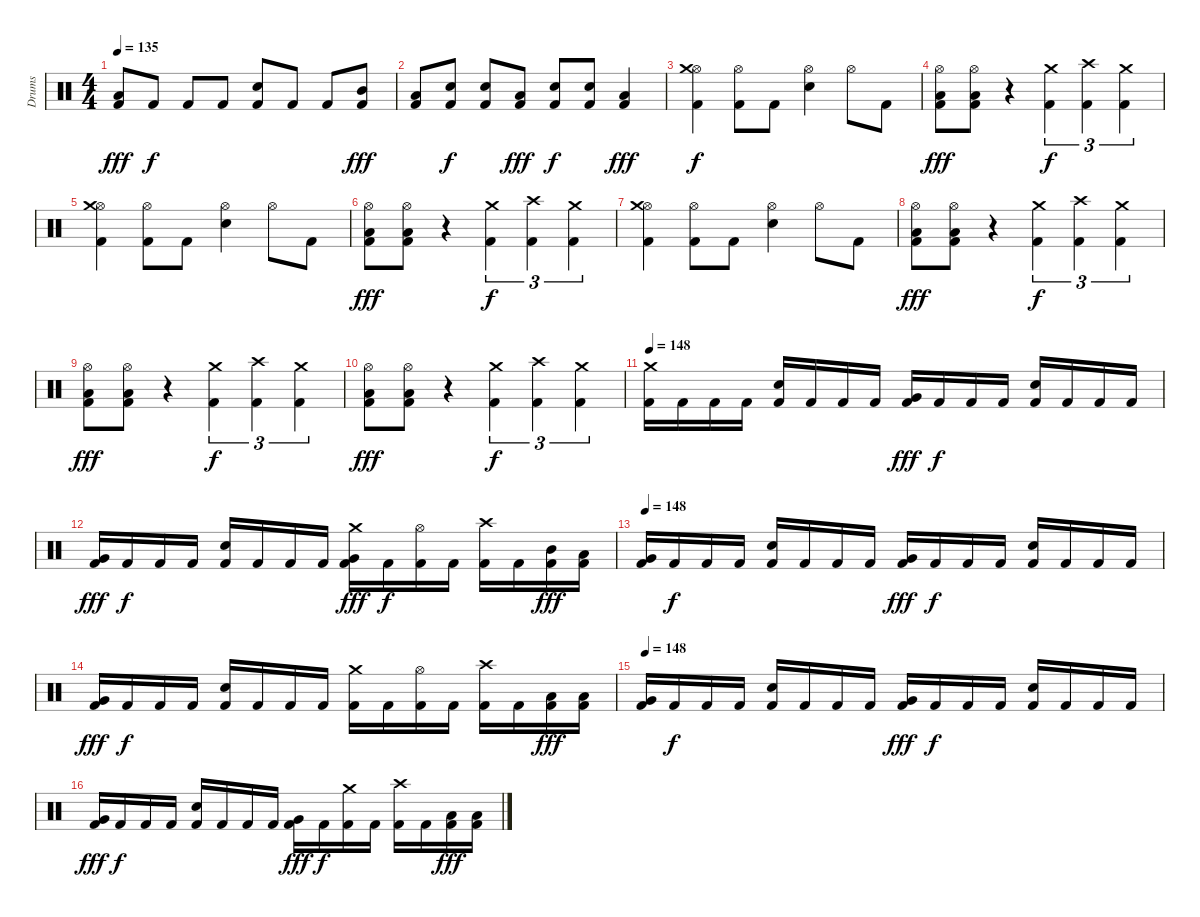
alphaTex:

\track ("Drums" "Drums") {instrument percussion}
\staff {score}
\articulation defaults
\ts (4 4)
\tempo 135
\clef neutral
\ks c
("Kick (hit) 2" "Low Floor Tom (hit)").8{dy fff} "Kick (hit) 2".8{dy f} "Kick (hit) 2".8 "Kick (hit) 2".8 ("Kick (hit) 2" "Electric Snare (hit)").8 "Kick (hit) 2".8 "Kick (hit) 2".8 ("Kick (hit) 2" "Mid Tom (hit)").8{dy fff} |
("Kick (hit) 2" "Low Tom (hit)").8 ("Kick (hit) 2" "Electric Snare (hit)").8{dy f} ("Kick (hit) 2" "Electric Snare (hit)").8 ("Kick (hit) 2" "Low Tom (hit)").8{dy fff} ("Kick (hit) 2" "Electric Snare (hit)").8{dy f} ("Kick (hit) 2" "Electric Snare (hit)").8 ("Kick (hit) 2" "Low Tom (hit)").4{dy fff} |
("Kick (hit) 2" "Hi-Hat (open)" "Crash medium (hit)").4{dy f} ("Kick (hit) 2" "Hi-Hat (open)").8 "Kick (hit) 2".8 ("Electric Snare (hit)" "Hi-Hat (open)").4 "Hi-Hat (open)".8 "Kick (hit) 2".8 |
("Kick (hit) 2" "Low Tom (hit)" "Hi-Hat (open)").8{dy fff} ("Kick (hit) 2" "Low Tom (hit)" "Hi-Hat (open)").8 r.4 ("Kick (hit) 2" "Crash medium (hit)").4{tu (3 2) dy f} ("Kick (hit) 2" "Crash high (hit)").4{tu (3 2)} ("Kick (hit) 2" "Crash medium (hit)").4{tu (3 2)} |
("Kick (hit) 2" "Hi-Hat (open)" "Crash medium (hit)").4 ("Kick (hit) 2" "Hi-Hat (open)").8 "Kick (hit) 2".8 ("Electric Snare (hit)" "Hi-Hat (open)").4 "Hi-Hat (open)".8 "Kick (hit) 2".8 |
("Kick (hit) 2" "Low Tom (hit)" "Hi-Hat (open)").8{dy fff} ("Kick (hit) 2" "Low Tom (hit)" "Hi-Hat (open)").8 r.4 ("Kick (hit) 2" "Crash medium (hit)").4{tu (3 2) dy f} ("Kick (hit) 2" "Crash high (hit)").4{tu (3 2)} ("Kick (hit) 2" "Crash medium (hit)").4{tu (3 2)} |
("Kick (hit) 2" "Hi-Hat (open)" "Crash medium (hit)").4 ("Kick (hit) 2" "Hi-Hat (open)").8 "Kick (hit) 2".8 ("Electric Snare (hit)" "Hi-Hat (open)").4 "Hi-Hat (open)".8 "Kick (hit) 2".8 |
("Kick (hit) 2" "Low Tom (hit)" "Hi-Hat (open)").8{dy fff} ("Kick (hit) 2" "Low Tom (hit)" "Hi-Hat (open)").8 r.4 ("Kick (hit) 2" "Crash medium (hit)").4{tu (3 2) dy f} ("Kick (hit) 2" "Crash high (hit)").4{tu (3 2)} ("Kick (hit) 2" "Crash medium (hit)").4{tu (3 2)} |
("Kick (hit) 2" "Low Tom (hit)" "Hi-Hat (open)").8{dy fff} ("Kick (hit) 2" "Low Tom (hit)" "Hi-Hat (open)").8 r.4 ("Kick (hit) 2" "Crash medium (hit)").4{tu (3 2) dy f} ("Kick (hit) 2" "Crash high (hit)").4{tu (3 2)} ("Kick (hit) 2" "Crash medium (hit)").4{tu (3 2)} |
("Kick (hit) 2" "Low Tom (hit)" "Hi-Hat (open)").8{dy fff} ("Kick (hit) 2" "Low Tom (hit)" "Hi-Hat (open)").8 r.4 ("Kick (hit) 2" "Crash medium (hit)").4{tu (3 2) dy f} ("Kick (hit) 2" "Crash high (hit)").4{tu (3 2)} ("Kick (hit) 2" "Crash medium (hit)").4{tu (3 2)} |
\tempo 148
("Kick (hit) 2" "Crash medium (hit)").16 "Kick (hit) 2".16 "Kick (hit) 2".16 "Kick (hit) 2".16 ("Kick (hit) 2" "Electric Snare (hit)").16 "Kick (hit) 2".16 "Kick (hit) 2".16 "Kick (hit) 2".16 ("Kick (hit) 2" "Very Low Tom (hit)").16{dy fff} "Kick (hit) 2".16{dy f} "Kick (hit) 2".16 "Kick (hit) 2".16 ("Kick (hit) 2" "Electric Snare (hit)").16 "Kick (hit) 2".16 "Kick (hit) 2".16 "Kick (hit) 2".16 |
("Kick (hit) 2" "Very Low Tom (hit)").16{dy fff} "Kick (hit) 2".16{dy f} "Kick (hit) 2".16 "Kick (hit) 2".16 ("Kick (hit) 2" "Electric Snare (hit)").16 "Kick (hit) 2".16 "Kick (hit) 2".16 "Kick (hit) 2".16 ("Kick (hit) 2" "Very Low Tom (hit)" "Crash medium (hit)").16{dy fff} "Kick (hit) 2".16{dy f} ("Kick (hit) 2" "Hi-Hat (open)").16 "Kick (hit) 2".16 ("Kick (hit) 2" "Crash high (hit)").16 "Kick (hit) 2".16 ("Kick (hit) 2" "Mid Tom (hit)").16{dy fff} ("Kick (hit) 2" "Low Tom (hit)").16 |
\tempo 148
("Kick (hit) 2" "Very Low Tom (hit)").16 "Kick (hit) 2".16{dy f} "Kick (hit) 2".16 "Kick (hit) 2".16 ("Kick (hit) 2" "Electric Snare (hit)").16 "Kick (hit) 2".16 "Kick (hit) 2".16 "Kick (hit) 2".16 ("Kick (hit) 2" "Very Low Tom (hit)").16{dy fff} "Kick (hit) 2".16{dy f} "Kick (hit) 2".16 "Kick (hit) 2".16 ("Kick (hit) 2" "Electric Snare (hit)").16 "Kick (hit) 2".16 "Kick (hit) 2".16 "Kick (hit) 2".16 |
("Kick (hit) 2" "Very Low Tom (hit)").16{dy fff} "Kick (hit) 2".16{dy f} "Kick (hit) 2".16 "Kick (hit) 2".16 ("Kick (hit) 2" "Electric Snare (hit)").16 "Kick (hit) 2".16 "Kick (hit) 2".16 "Kick (hit) 2".16 ("Kick (hit) 2" "Crash medium (hit)").16 "Kick (hit) 2".16 ("Kick (hit) 2" "Hi-Hat (open)").16 "Kick (hit) 2".16 ("Kick (hit) 2" "Crash high (hit)").16 "Kick (hit) 2".16 ("Kick (hit) 2" "Low Tom (hit)").16{dy fff} ("Kick (hit) 2" "Low Tom (hit)").16 |
\tempo 148
("Kick (hit) 2" "Very Low Tom (hit)").16 "Kick (hit) 2".16{dy f} "Kick (hit) 2".16 "Kick (hit) 2".16 ("Kick (hit) 2" "Electric Snare (hit)").16 "Kick (hit) 2".16 "Kick (hit) 2".16 "Kick (hit) 2".16 ("Kick (hit) 2" "Very Low Tom (hit)").16{dy fff} "Kick (hit) 2".16{dy f} "Kick (hit) 2".16 "Kick (hit) 2".16 ("Kick (hit) 2" "Electric Snare (hit)").16 "Kick (hit) 2".16 "Kick (hit) 2".16 "Kick (hit) 2".16 |
("Kick (hit) 2" "Very Low Tom (hit)").16{dy fff} "Kick (hit) 2".16{dy f} "Kick (hit) 2".16 "Kick (hit) 2".16 ("Kick (hit) 2" "Electric Snare (hit)").16 "Kick (hit) 2".16 "Kick (hit) 2".16 "Kick (hit) 2".16 ("Kick (hit) 2" "Very Low Tom (hit)").16{dy fff} "Kick (hit) 2".16{dy f} ("Kick (hit) 2" "Crash medium (hit)").16 "Kick (hit) 2".16 ("Kick (hit) 2" "Crash high (hit)").16 "Kick (hit) 2".16 ("Kick (hit) 2" "Low Tom (hit)").16{dy fff} ("Kick (hit) 2" "Low Tom (hit)").16
